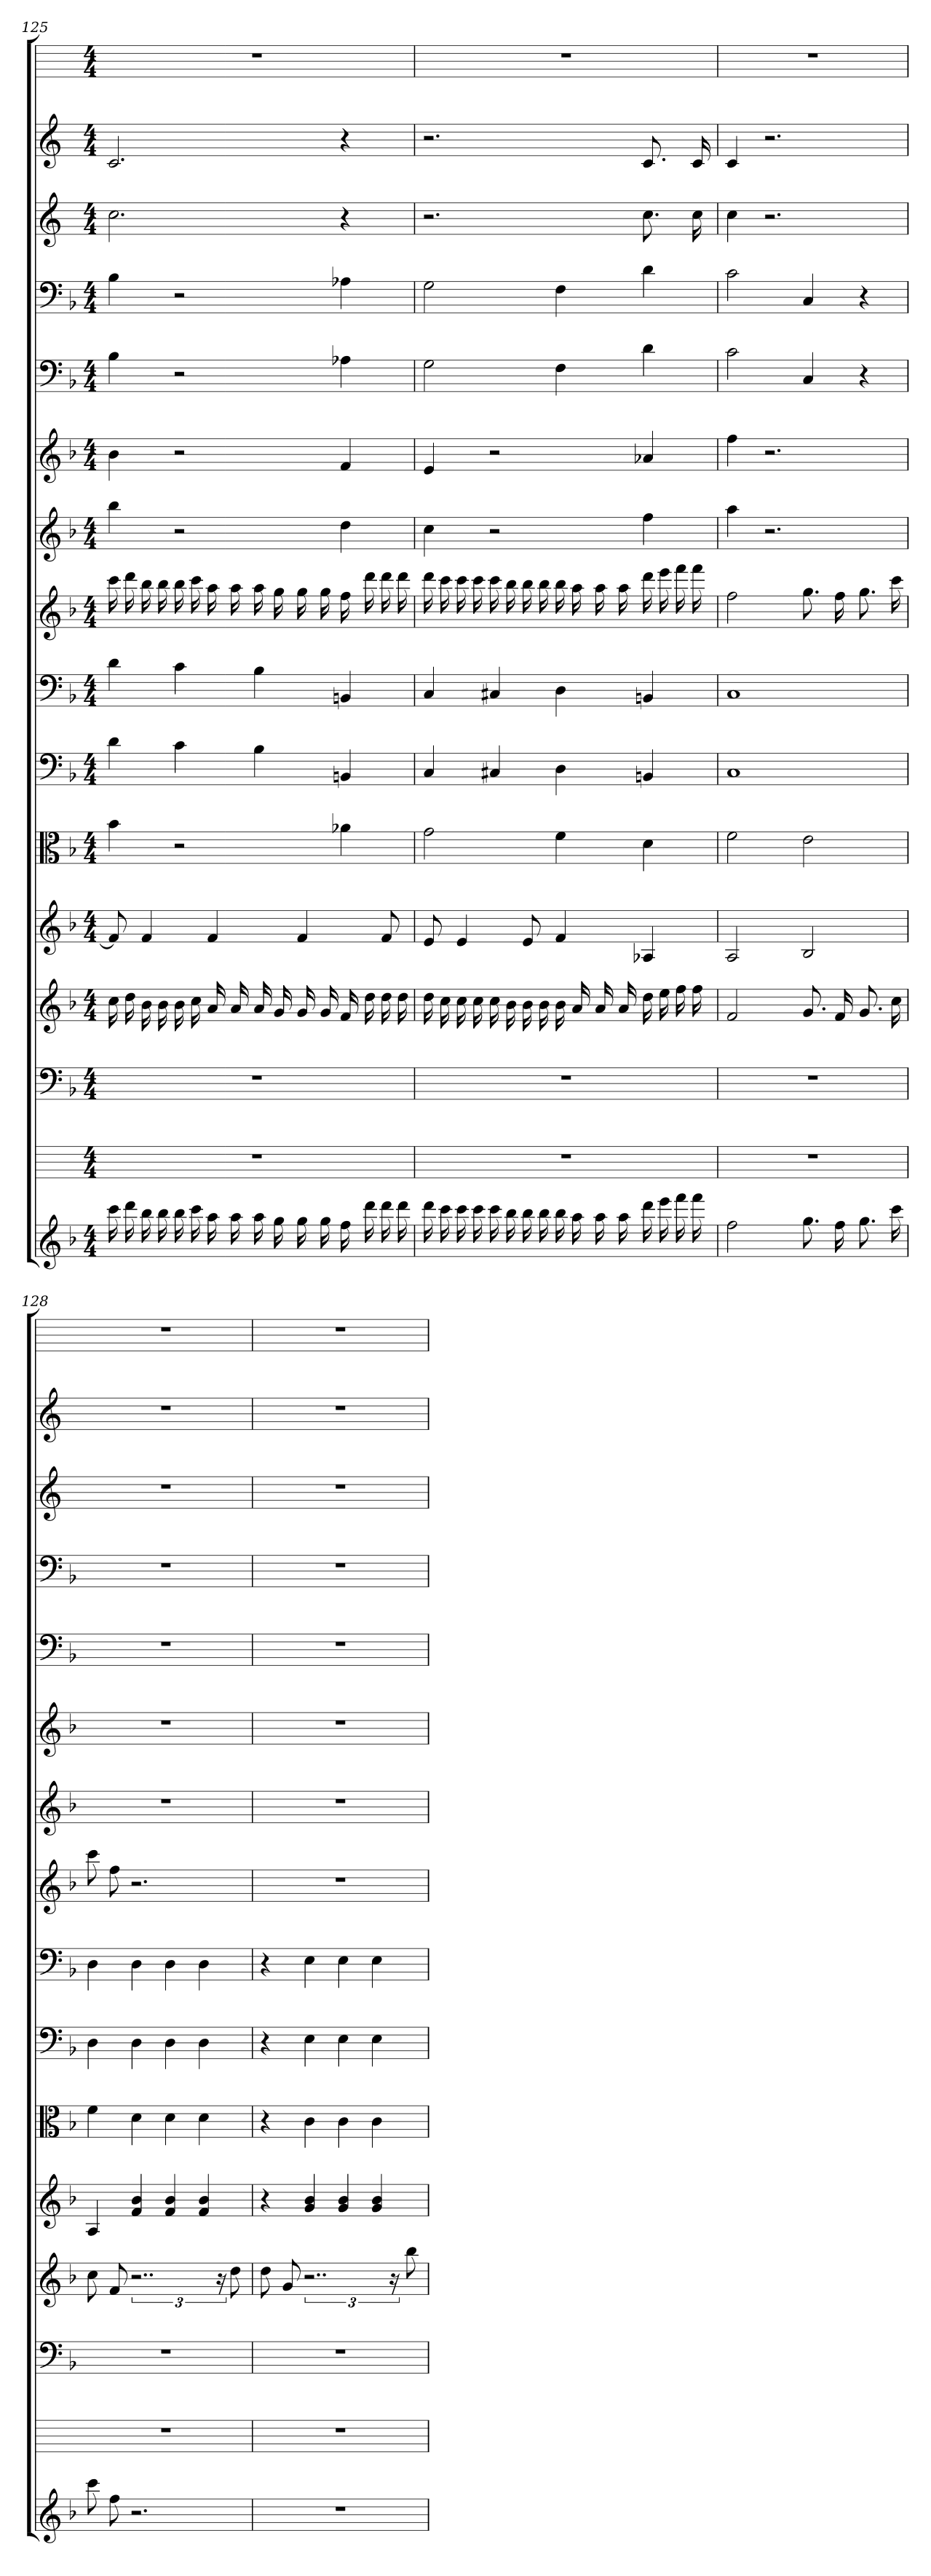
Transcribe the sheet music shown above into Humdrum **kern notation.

**kern	**kern	**kern	**kern	**kern	**kern	**kern	**kern	**kern	**kern	**kern	**kern	**kern	**kern	**kern	**kern
*part16	*part15	*part14	*part13	*part12	*part11	*part10	*part9	*part8	*part7	*part6	*part5	*part4	*part3	*part2	*part1
*staff16	*staff15	*staff14	*staff13	*staff12	*staff11	*staff10	*staff9	*staff8	*staff7	*staff6	*staff5	*staff4	*staff3	*staff2	*staff1
*	*	*clefF4	*	*	*clefC3	*clefF4	*clefF4	*	*	*	*clefF4	*clefF4	*	*	*
*k[b-]	*k[]	*k[b-]	*k[b-]	*k[b-]	*k[b-]	*k[b-]	*k[b-]	*k[b-]	*k[b-]	*k[b-]	*k[b-]	*k[b-]	*k[]	*k[]	*k[]
*M4/4	*M4/4	*M4/4	*M4/4	*M4/4	*M4/4	*M4/4	*M4/4	*M4/4	*M4/4	*M4/4	*M4/4	*M4/4	*M4/4	*M4/4	*M4/4
=125	=125	=125	=125	=125	=125	=125	=125	=125	=125	=125	=125	=125	=125	=125	=125
16ccc	1r	1r	16cc	8f]	4b-	4d	4d	16ccc	4bb-	4b-	4B-	4B-	2.cc	2.c	1r
16ddd	.	.	16dd	.	.	.	.	16ddd	.	.	.	.	.	.	.
16bb-	.	.	16b-	4f	.	.	.	16bb-	.	.	.	.	.	.	.
16bb-	.	.	16b-	.	.	.	.	16bb-	.	.	.	.	.	.	.
16bb-	.	.	16b-	.	2r	4c	4c	16bb-	2r	2r	2r	2r	.	.	.
16ccc	.	.	16cc	.	.	.	.	16ccc	.	.	.	.	.	.	.
16aa	.	.	16a	4f	.	.	.	16aa	.	.	.	.	.	.	.
16aa	.	.	16a	.	.	.	.	16aa	.	.	.	.	.	.	.
16aa	.	.	16a	.	.	4B-	4B-	16aa	.	.	.	.	.	.	.
16gg	.	.	16g	.	.	.	.	16gg	.	.	.	.	.	.	.
16gg	.	.	16g	4f	.	.	.	16gg	.	.	.	.	.	.	.
16gg	.	.	16g	.	.	.	.	16gg	.	.	.	.	.	.	.
16ff	.	.	16f	.	4a-X	4BBn	4BBn	16ff	4dd	4f	4A-X	4A-X	4r	4r	.
16ddd	.	.	16dd	.	.	.	.	16ddd	.	.	.	.	.	.	.
16ddd	.	.	16dd	8f	.	.	.	16ddd	.	.	.	.	.	.	.
16ddd	.	.	16dd	.	.	.	.	16ddd	.	.	.	.	.	.	.
=126	=126	=126	=126	=126	=126	=126	=126	=126	=126	=126	=126	=126	=126	=126	=126
16ddd	1r	1r	16dd	8e	2g	4C	4C	16ddd	4cc	4e	2G	2G	2.r	2.r	1r
16ccc	.	.	16cc	.	.	.	.	16ccc	.	.	.	.	.	.	.
16ccc	.	.	16cc	4e	.	.	.	16ccc	.	.	.	.	.	.	.
16ccc	.	.	16cc	.	.	.	.	16ccc	.	.	.	.	.	.	.
16ccc	.	.	16cc	.	.	4C#X	4C#X	16ccc	2r	2r	.	.	.	.	.
16bb-	.	.	16b-	.	.	.	.	16bb-	.	.	.	.	.	.	.
16bb-	.	.	16b-	8e	.	.	.	16bb-	.	.	.	.	.	.	.
16bb-	.	.	16b-	.	.	.	.	16bb-	.	.	.	.	.	.	.
16bb-	.	.	16b-	4f	4f	4D	4D	16bb-	.	.	4F	4F	.	.	.
16aa	.	.	16a	.	.	.	.	16aa	.	.	.	.	.	.	.
16aa	.	.	16a	.	.	.	.	16aa	.	.	.	.	.	.	.
16aa	.	.	16a	.	.	.	.	16aa	.	.	.	.	.	.	.
16ddd	.	.	16dd	4A-X	4d	4BBn	4BBn	16ddd	4ff	4a-X	4d	4d	8.cc	8.c	.
16eee	.	.	16ee	.	.	.	.	16eee	.	.	.	.	.	.	.
16fff	.	.	16ff	.	.	.	.	16fff	.	.	.	.	.	.	.
16fff	.	.	16ff	.	.	.	.	16fff	.	.	.	.	16cc	16c	.
=127	=127	=127	=127	=127	=127	=127	=127	=127	=127	=127	=127	=127	=127	=127	=127
2ff	1r	1r	2f	2A	2f	1C	1C	2ff	4aa	4ff	2c	2c	4cc	4c	1r
.	.	.	.	.	.	.	.	.	2.r	2.r	.	.	2.r	2.r	.
8.gg	.	.	8.g	2B-	2e	.	.	8.gg	.	.	4C	4C	.	.	.
16ff	.	.	16f	.	.	.	.	16ff	.	.	.	.	.	.	.
8.gg	.	.	8.g	.	.	.	.	8.gg	.	.	4r	4r	.	.	.
16ccc	.	.	16cc	.	.	.	.	16ccc	.	.	.	.	.	.	.
=128	=128	=128	=128	=128	=128	=128	=128	=128	=128	=128	=128	=128	=128	=128	=128
8ccc	1r	1r	8cc	4A	4f	4D	4D	8ccc	1r	1r	1r	1r	1r	1r	1r
8ff	.	.	8f	.	.	.	.	8ff	.	.	.	.	.	.	.
2.r	.	.	3..r	4f 4b-	4d	4D	4D	2.r	.	.	.	.	.	.	.
.	.	.	.	4f 4b-	4d	4D	4D	.	.	.	.	.	.	.	.
.	.	.	.	4f 4b-	4d	4D	4D	.	.	.	.	.	.	.	.
.	.	.	24r	.	.	.	.	.	.	.	.	.	.	.	.
.	.	.	8dd	.	.	.	.	.	.	.	.	.	.	.	.
=129	=129	=129	=129	=129	=129	=129	=129	=129	=129	=129	=129	=129	=129	=129	=129
1r	1r	1r	8dd	4r	4r	4r	4r	1r	1r	1r	1r	1r	1r	1r	1r
.	.	.	8g	.	.	.	.	.	.	.	.	.	.	.	.
.	.	.	3..r	4g 4b-	4c	4E	4E	.	.	.	.	.	.	.	.
.	.	.	.	4g 4b-	4c	4E	4E	.	.	.	.	.	.	.	.
.	.	.	.	4g 4b-	4c	4E	4E	.	.	.	.	.	.	.	.
.	.	.	24r	.	.	.	.	.	.	.	.	.	.	.	.
.	.	.	8bb-	.	.	.	.	.	.	.	.	.	.	.	.
=	=	=	=	=	=	=	=	=	=	=	=	=	=	=	=
*-	*-	*-	*-	*-	*-	*-	*-	*-	*-	*-	*-	*-	*-	*-	*-
